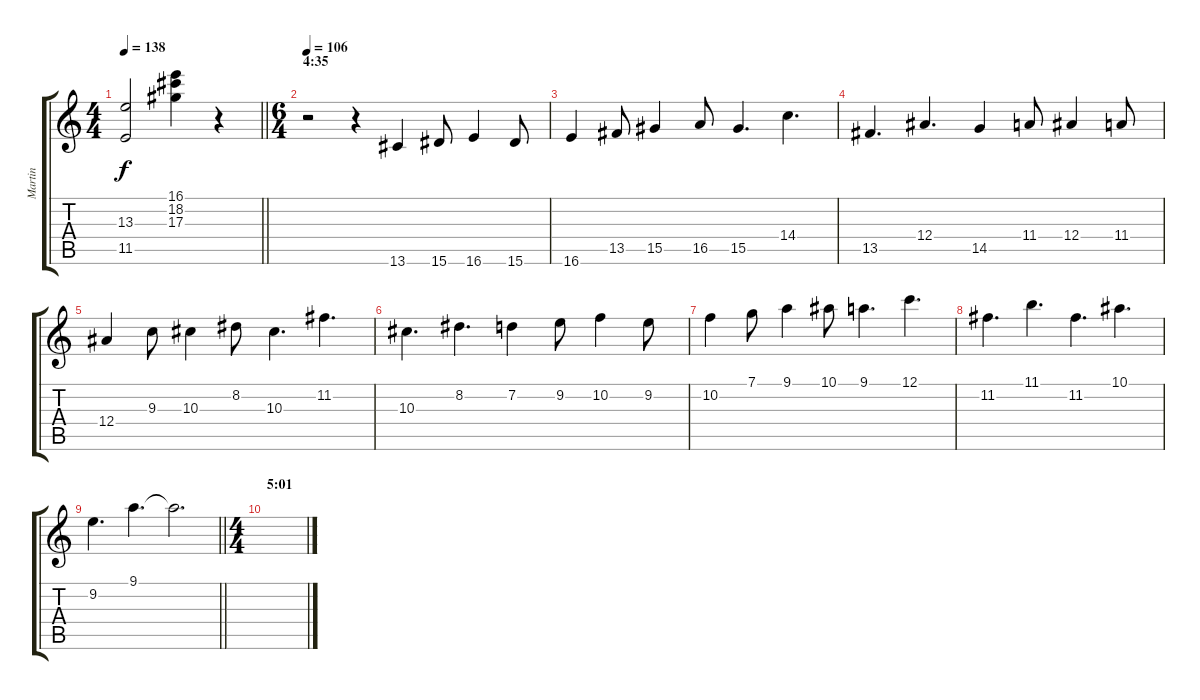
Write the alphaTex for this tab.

\track ("Martin" "Martin") {instrument stringensemble1}
\staff {score tabs}
\tuning (C5 G4 Eb4 Bb3 F3 C3) {hide}
\ts (4 4)
\tempo 138
\clef g2
\barLineRight lightlight
\ks c
(13.3 11.5).2{dy f} (16.1 18.2 17.3).4 r.4 |
\ts (6 4)
\section ("" "4:35")
\tempo 106
r.2 r.4 13.6.4 15.6.8 16.6.4 15.6.8 |
16.6.4 13.5.8 15.5.4 16.5.8 15.5.4{d} 14.4.4{d} |
13.5.4{d} 12.4.4{d} 14.5.4 11.4.8 12.4.4 11.4.8 |
12.4.4 9.3.8 10.3.4 8.2.8 10.3.4{d} 11.2.4{d} |
10.3.4{d} 8.2.4{d} 7.2.4 9.2.8 10.2.4 9.2.8 |
10.2.4 7.1.8 9.1.4 10.1.8 9.1.4{d} 12.1.4{d} |
11.2.4{d} 11.1.4{d} 11.2.4{d} 10.1.4{d} |
\barLineRight lightlight
9.2.4{d} 9.1.4{d} 9.1{t}.2{d} |
\ts (4 4)
\section ("" "5:01")
